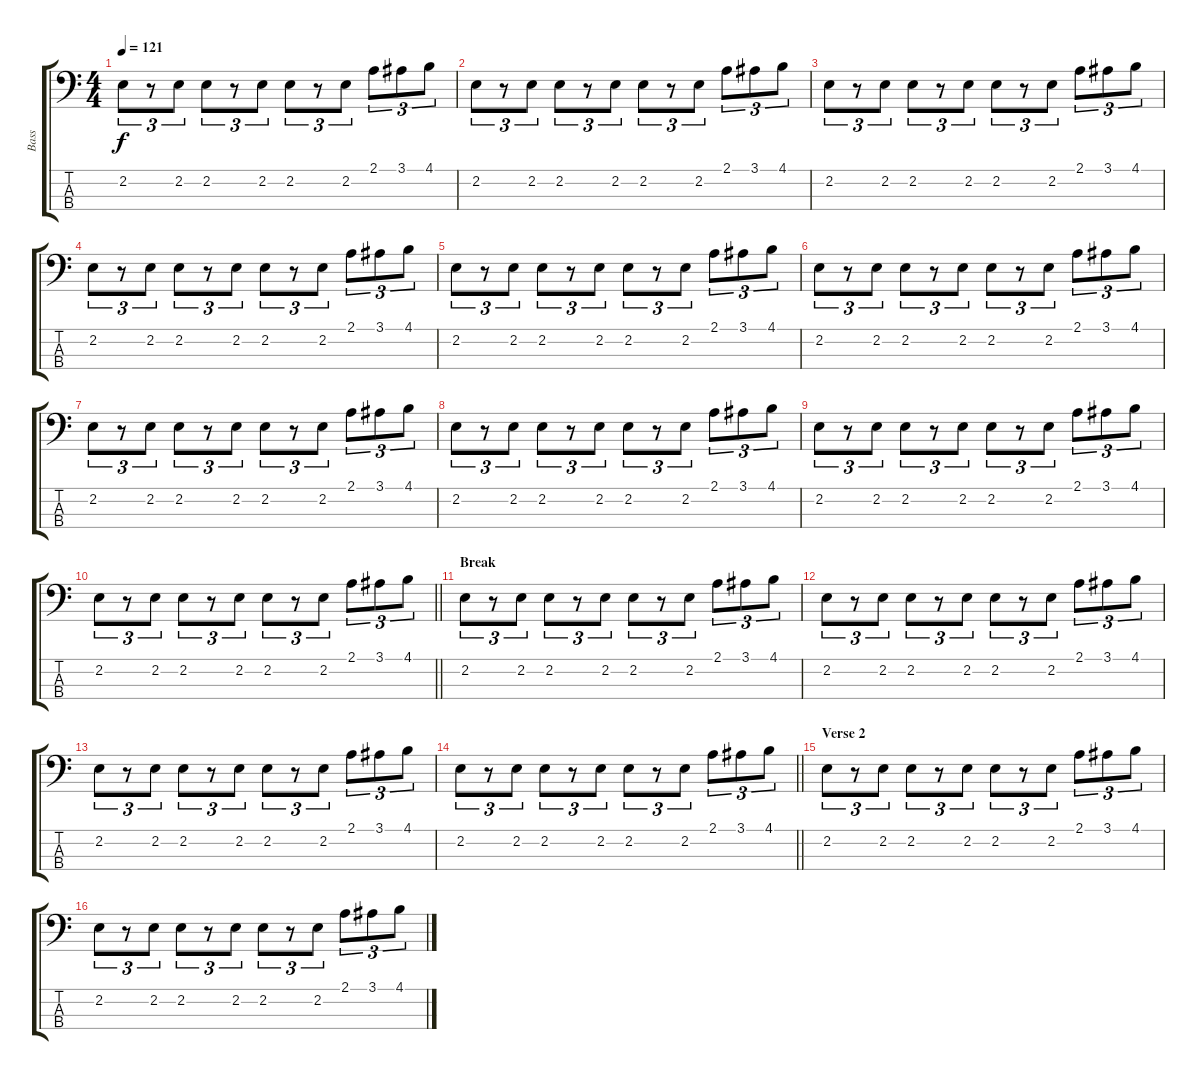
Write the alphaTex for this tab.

\track ("Bass" "Bass") {instrument electricbassfinger}
\staff {score tabs}
\tuning (G2 D2 A1 E1) {hide}
\ts (4 4)
\tempo 121
\clef f4
\ks c
2.2.8{tu (3 2) dy f} r.8{tu (3 2)} 2.2.8{tu (3 2)} 2.2.8{tu (3 2)} r.8{tu (3 2)} 2.2.8{tu (3 2)} 2.2.8{tu (3 2)} r.8{tu (3 2)} 2.2.8{tu (3 2)} 2.1.8{tu (3 2)} 3.1.8{tu (3 2)} 4.1.8{tu (3 2)} |
2.2.8{tu (3 2)} r.8{tu (3 2)} 2.2.8{tu (3 2)} 2.2.8{tu (3 2)} r.8{tu (3 2)} 2.2.8{tu (3 2)} 2.2.8{tu (3 2)} r.8{tu (3 2)} 2.2.8{tu (3 2)} 2.1.8{tu (3 2)} 3.1.8{tu (3 2)} 4.1.8{tu (3 2)} |
2.2.8{tu (3 2)} r.8{tu (3 2)} 2.2.8{tu (3 2)} 2.2.8{tu (3 2)} r.8{tu (3 2)} 2.2.8{tu (3 2)} 2.2.8{tu (3 2)} r.8{tu (3 2)} 2.2.8{tu (3 2)} 2.1.8{tu (3 2)} 3.1.8{tu (3 2)} 4.1.8{tu (3 2)} |
2.2.8{tu (3 2)} r.8{tu (3 2)} 2.2.8{tu (3 2)} 2.2.8{tu (3 2)} r.8{tu (3 2)} 2.2.8{tu (3 2)} 2.2.8{tu (3 2)} r.8{tu (3 2)} 2.2.8{tu (3 2)} 2.1.8{tu (3 2)} 3.1.8{tu (3 2)} 4.1.8{tu (3 2)} |
2.2.8{tu (3 2)} r.8{tu (3 2)} 2.2.8{tu (3 2)} 2.2.8{tu (3 2)} r.8{tu (3 2)} 2.2.8{tu (3 2)} 2.2.8{tu (3 2)} r.8{tu (3 2)} 2.2.8{tu (3 2)} 2.1.8{tu (3 2)} 3.1.8{tu (3 2)} 4.1.8{tu (3 2)} |
2.2.8{tu (3 2)} r.8{tu (3 2)} 2.2.8{tu (3 2)} 2.2.8{tu (3 2)} r.8{tu (3 2)} 2.2.8{tu (3 2)} 2.2.8{tu (3 2)} r.8{tu (3 2)} 2.2.8{tu (3 2)} 2.1.8{tu (3 2)} 3.1.8{tu (3 2)} 4.1.8{tu (3 2)} |
2.2.8{tu (3 2)} r.8{tu (3 2)} 2.2.8{tu (3 2)} 2.2.8{tu (3 2)} r.8{tu (3 2)} 2.2.8{tu (3 2)} 2.2.8{tu (3 2)} r.8{tu (3 2)} 2.2.8{tu (3 2)} 2.1.8{tu (3 2)} 3.1.8{tu (3 2)} 4.1.8{tu (3 2)} |
2.2.8{tu (3 2)} r.8{tu (3 2)} 2.2.8{tu (3 2)} 2.2.8{tu (3 2)} r.8{tu (3 2)} 2.2.8{tu (3 2)} 2.2.8{tu (3 2)} r.8{tu (3 2)} 2.2.8{tu (3 2)} 2.1.8{tu (3 2)} 3.1.8{tu (3 2)} 4.1.8{tu (3 2)} |
2.2.8{tu (3 2)} r.8{tu (3 2)} 2.2.8{tu (3 2)} 2.2.8{tu (3 2)} r.8{tu (3 2)} 2.2.8{tu (3 2)} 2.2.8{tu (3 2)} r.8{tu (3 2)} 2.2.8{tu (3 2)} 2.1.8{tu (3 2)} 3.1.8{tu (3 2)} 4.1.8{tu (3 2)} |
\barLineRight lightlight
2.2.8{tu (3 2)} r.8{tu (3 2)} 2.2.8{tu (3 2)} 2.2.8{tu (3 2)} r.8{tu (3 2)} 2.2.8{tu (3 2)} 2.2.8{tu (3 2)} r.8{tu (3 2)} 2.2.8{tu (3 2)} 2.1.8{tu (3 2)} 3.1.8{tu (3 2)} 4.1.8{tu (3 2)} |
\section ("" "Break")
2.2.8{tu (3 2)} r.8{tu (3 2)} 2.2.8{tu (3 2)} 2.2.8{tu (3 2)} r.8{tu (3 2)} 2.2.8{tu (3 2)} 2.2.8{tu (3 2)} r.8{tu (3 2)} 2.2.8{tu (3 2)} 2.1.8{tu (3 2)} 3.1.8{tu (3 2)} 4.1.8{tu (3 2)} |
2.2.8{tu (3 2)} r.8{tu (3 2)} 2.2.8{tu (3 2)} 2.2.8{tu (3 2)} r.8{tu (3 2)} 2.2.8{tu (3 2)} 2.2.8{tu (3 2)} r.8{tu (3 2)} 2.2.8{tu (3 2)} 2.1.8{tu (3 2)} 3.1.8{tu (3 2)} 4.1.8{tu (3 2)} |
2.2.8{tu (3 2)} r.8{tu (3 2)} 2.2.8{tu (3 2)} 2.2.8{tu (3 2)} r.8{tu (3 2)} 2.2.8{tu (3 2)} 2.2.8{tu (3 2)} r.8{tu (3 2)} 2.2.8{tu (3 2)} 2.1.8{tu (3 2)} 3.1.8{tu (3 2)} 4.1.8{tu (3 2)} |
\barLineRight lightlight
2.2.8{tu (3 2)} r.8{tu (3 2)} 2.2.8{tu (3 2)} 2.2.8{tu (3 2)} r.8{tu (3 2)} 2.2.8{tu (3 2)} 2.2.8{tu (3 2)} r.8{tu (3 2)} 2.2.8{tu (3 2)} 2.1.8{tu (3 2)} 3.1.8{tu (3 2)} 4.1.8{tu (3 2)} |
\section ("" "Verse 2")
2.2.8{tu (3 2)} r.8{tu (3 2)} 2.2.8{tu (3 2)} 2.2.8{tu (3 2)} r.8{tu (3 2)} 2.2.8{tu (3 2)} 2.2.8{tu (3 2)} r.8{tu (3 2)} 2.2.8{tu (3 2)} 2.1.8{tu (3 2)} 3.1.8{tu (3 2)} 4.1.8{tu (3 2)} |
2.2.8{tu (3 2)} r.8{tu (3 2)} 2.2.8{tu (3 2)} 2.2.8{tu (3 2)} r.8{tu (3 2)} 2.2.8{tu (3 2)} 2.2.8{tu (3 2)} r.8{tu (3 2)} 2.2.8{tu (3 2)} 2.1.8{tu (3 2)} 3.1.8{tu (3 2)} 4.1.8{tu (3 2)}
